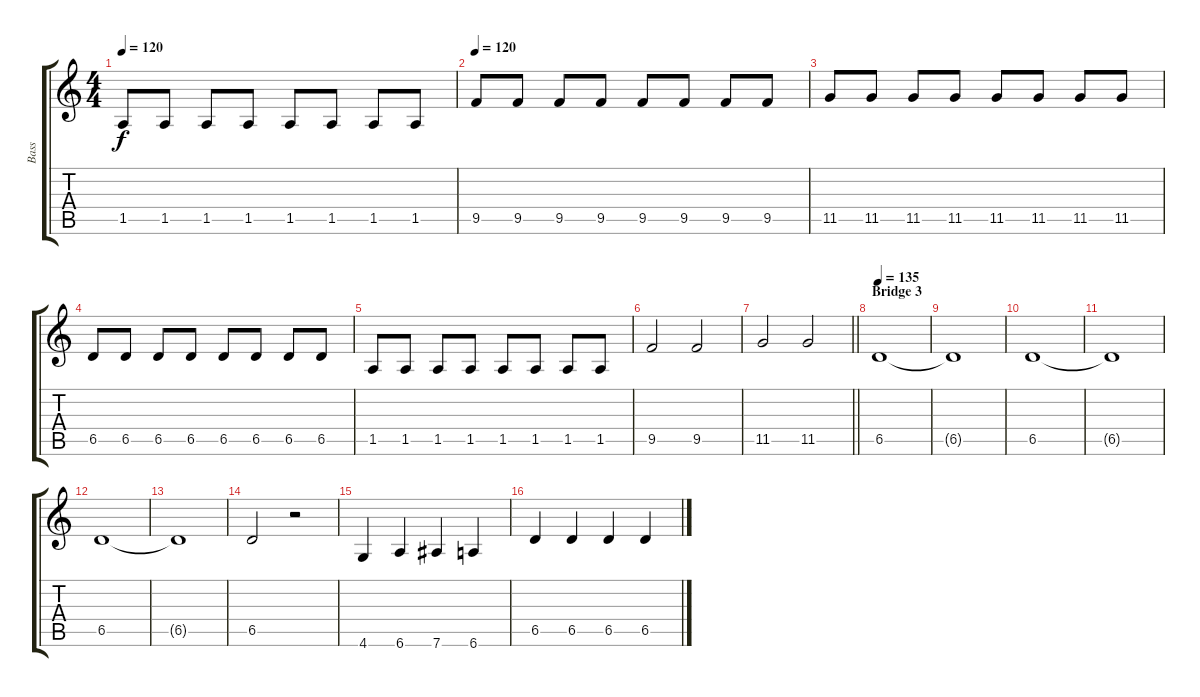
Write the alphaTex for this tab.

\track ("Bass" "Bass") {instrument electricbasspick}
\staff {score tabs}
\tuning (Eb4 Bb3 Gb3 Db3 Ab2 Eb2) {hide}
\ts (4 4)
\tempo 120
\clef g2
\ks c
1.5.8{dy f} 1.5.8 1.5.8 1.5.8 1.5.8 1.5.8 1.5.8 1.5.8 |
\tempo 120
9.5.8 9.5.8 9.5.8 9.5.8 9.5.8 9.5.8 9.5.8 9.5.8 |
11.5.8 11.5.8 11.5.8 11.5.8 11.5.8 11.5.8 11.5.8 11.5.8 |
6.5.8 6.5.8 6.5.8 6.5.8 6.5.8 6.5.8 6.5.8 6.5.8 |
1.5.8 1.5.8 1.5.8 1.5.8 1.5.8 1.5.8 1.5.8 1.5.8 |
9.5.2 9.5.2 |
\barLineRight lightlight
11.5.2 11.5.2 |
\section ("" "Bridge 3")
\tempo 135
6.5.1 |
6.5{t}.1 |
6.5.1 |
6.5{t}.1 |
6.5.1 |
6.5{t}.1 |
6.5.2 r.2 |
4.6.4 6.6.4 7.6.4 6.6.4 |
6.5.4 6.5.4 6.5.4 6.5.4
